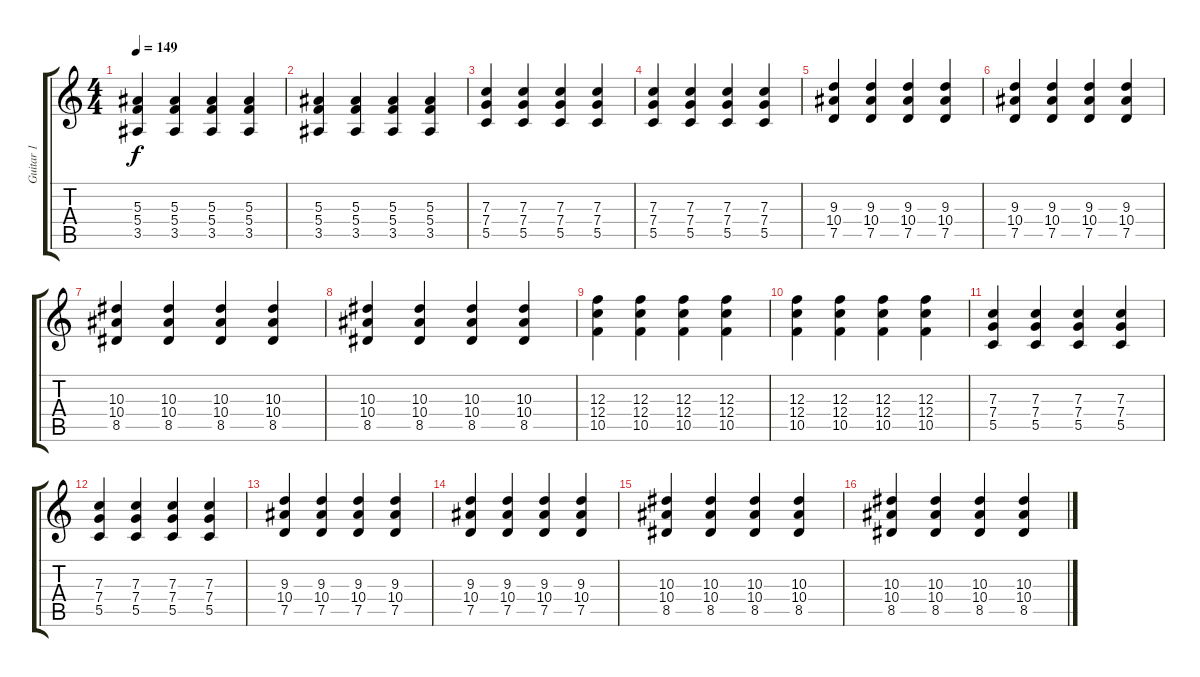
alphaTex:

\track ("Guitar 1" "Guitar 1") {instrument electricguitarclean}
\staff {score tabs}
\tuning (D4 A3 F3 C3 G2 C2) {hide}
\ts (4 4)
\tempo 149
\clef g2
\ks c
(5.3 5.4 3.5).4{dy f} (5.3 5.4 3.5).4 (5.3 5.4 3.5).4 (5.3 5.4 3.5).4 |
(5.3 5.4 3.5).4 (5.3 5.4 3.5).4 (5.3 5.4 3.5).4 (5.3 5.4 3.5).4 |
(7.3 7.4 5.5).4 (7.3 7.4 5.5).4 (7.3 7.4 5.5).4 (7.3 7.4 5.5).4 |
(7.3 7.4 5.5).4 (7.3 7.4 5.5).4 (7.3 7.4 5.5).4 (7.3 7.4 5.5).4 |
(9.3 10.4 7.5).4 (9.3 10.4 7.5).4 (9.3 10.4 7.5).4 (9.3 10.4 7.5).4 |
(9.3 10.4 7.5).4 (9.3 10.4 7.5).4 (9.3 10.4 7.5).4 (9.3 10.4 7.5).4 |
(10.3 10.4 8.5).4 (10.3 10.4 8.5).4 (10.3 10.4 8.5).4 (10.3 10.4 8.5).4 |
(10.3 10.4 8.5).4 (10.3 10.4 8.5).4 (10.3 10.4 8.5).4 (10.3 10.4 8.5).4 |
(12.3 12.4 10.5).4 (12.3 12.4 10.5).4 (12.3 12.4 10.5).4 (12.3 12.4 10.5).4 |
(12.3 12.4 10.5).4 (12.3 12.4 10.5).4 (12.3 12.4 10.5).4 (12.3 12.4 10.5).4 |
(7.3 7.4 5.5).4 (7.3 7.4 5.5).4 (7.3 7.4 5.5).4 (7.3 7.4 5.5).4 |
(7.3 7.4 5.5).4 (7.3 7.4 5.5).4 (7.3 7.4 5.5).4 (7.3 7.4 5.5).4 |
(9.3 10.4 7.5).4 (9.3 10.4 7.5).4 (9.3 10.4 7.5).4 (9.3 10.4 7.5).4 |
(9.3 10.4 7.5).4 (9.3 10.4 7.5).4 (9.3 10.4 7.5).4 (9.3 10.4 7.5).4 |
(10.3 10.4 8.5).4 (10.3 10.4 8.5).4 (10.3 10.4 8.5).4 (10.3 10.4 8.5).4 |
(10.3 10.4 8.5).4 (10.3 10.4 8.5).4 (10.3 10.4 8.5).4 (10.3 10.4 8.5).4
